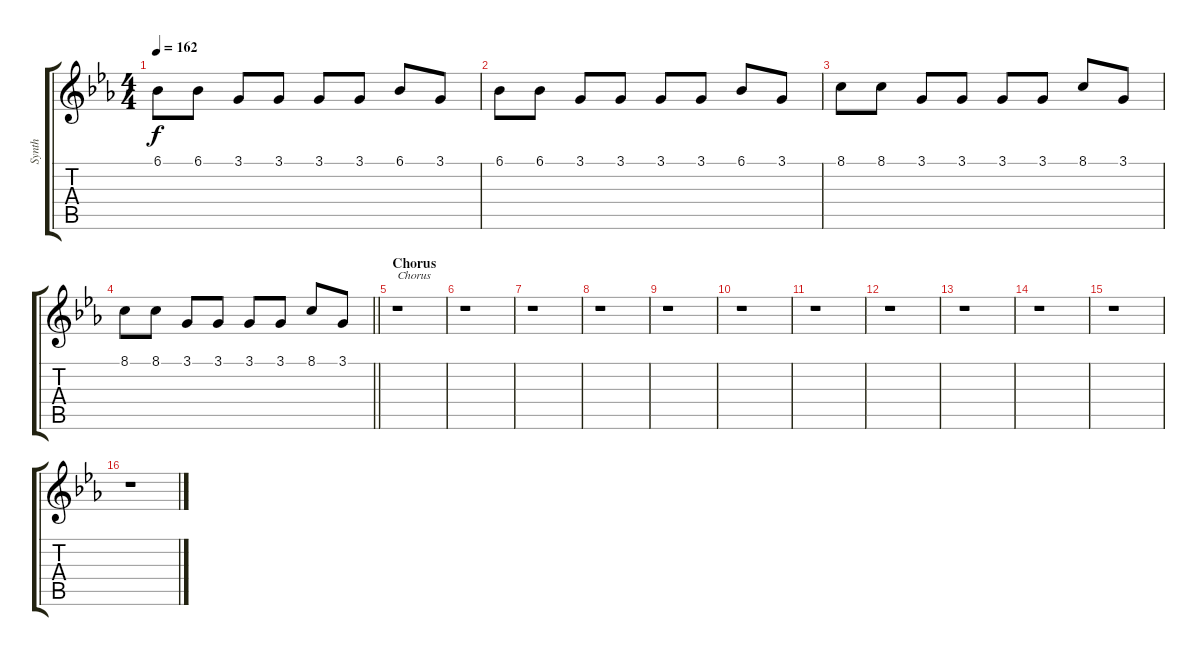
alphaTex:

\track ("Synth" "Synth") {instrument orchestralharp}
\staff {score tabs}
\tuning (E4 B3 G3 D3 A2 E2) {hide}
\ts (4 4)
\tempo 162
\clef g2
\ks eb
6.1.8{dy f} 6.1.8 3.1.8 3.1.8 3.1.8 3.1.8 6.1.8 3.1.8 |
6.1.8 6.1.8 3.1.8 3.1.8 3.1.8 3.1.8 6.1.8 3.1.8 |
8.1.8 8.1.8 3.1.8 3.1.8 3.1.8 3.1.8 8.1.8 3.1.8 |
\barLineRight lightlight
8.1.8 8.1.8 3.1.8 3.1.8 3.1.8 3.1.8 8.1.8 3.1.8 |
\section ("" "Chorus")
r.1{txt "Chorus"} |
r.1 |
r.1 |
r.1 |
r.1 |
r.1 |
r.1 |
r.1 |
r.1 |
r.1 |
r.1 |
r.1
